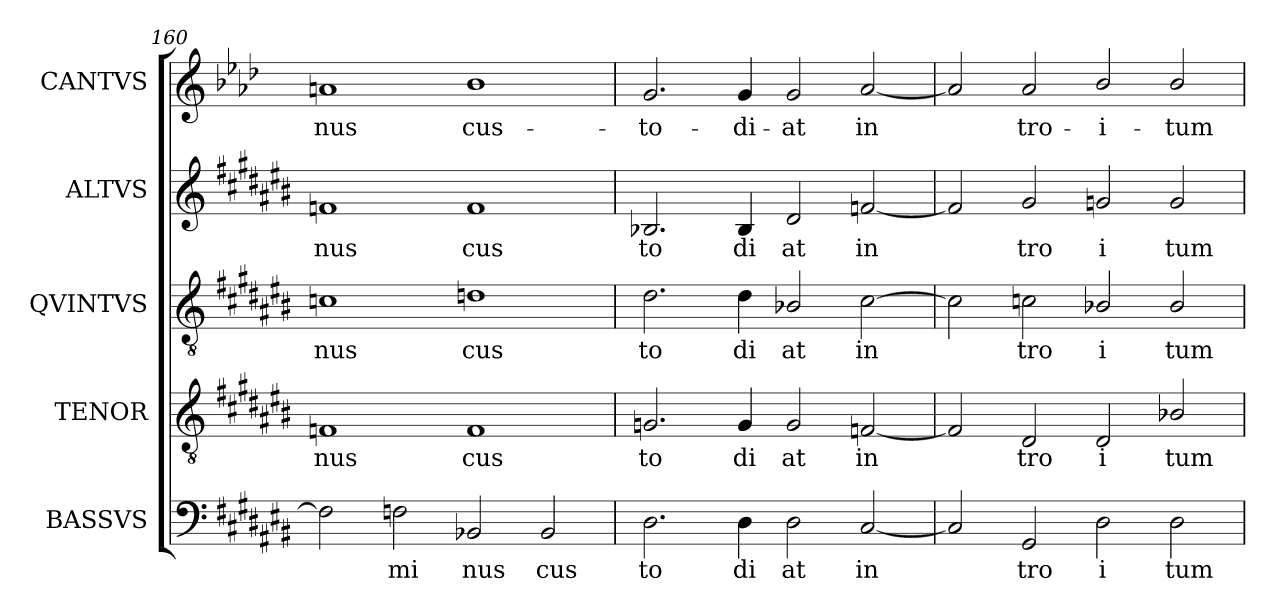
**kern	**text	**kern	**text	**kern	**text	**kern	**text	**kern	**text
*part5	*part5	*part4	*part4	*part3	*part3	*part2	*part2	*part1	*part1
*staff5	*staff5	*staff4	*staff4	*staff3	*staff3	*staff2	*staff2	*staff1	*staff1
*I"BASSVS	*	*I"TENOR	*	*I"QVINTVS	*	*I"ALTVS	*	*I"CANTVS	*
*clefF4	*	*clefGv2	*	*clefGv2	*	*clefG2	*	*clefG2	*
*ITrd-3c-5	*	*ITrd-3c-5	*	*ITrd-3c-5	*	*ITrd-3c-5	*	*	*
*k[f#c#g#d#a#e#b#]	*	*k[f#c#g#d#a#e#b#]	*	*k[f#c#g#d#a#e#b#]	*	*k[f#c#g#d#a#e#b#]	*	*k[b-e-a-d-]	*
*C#:	*	*C#:	*	*C#:	*	*C#:	*	*A-:	*
=160	=160	=160	=160	=160	=160	=160	=160	=160	=160
!	!LO:LY:b:cj	!	!LO:LY:b:cj	!	!LO:LY:b:cj	!	!LO:LY:b:cj	!	!LO:LY:b:cj
2B-\]	.	1B-	nus	1f	nus	1b-	nus	1an	-nus
!	!LO:LY:b:cj	!	!	!	!	!	!	!	!
2B-\	mi	.	.	.	.	.	.	.	.
!	!LO:LY:b:cj	!	!LO:LY:b:cj	!	!LO:LY:b:cj	!	!LO:LY:b:cj	!	!LO:LY:b:cj
2E-/	nus	1B-	cus	1gn	cus	1b-	cus	1b-	cus-
!	!LO:LY:b:cj	!	!	!	!	!	!	!	!
2E-/	cus	.	.	.	.	.	.	.	.
=161	=161	=161	=161	=161	=161	=161	=161	=161	=161
!	!LO:LY:b:cj	!	!LO:LY:b:cj	!	!LO:LY:b:cj	!	!LO:LY:b:cj	!	!LO:LY:b:cj
2.G#\	to	2.c/	to	2.g#\	to	2.e-/	to	2.g/	-to-
!	!LO:LY:b:cj	!	!LO:LY:b:cj	!	!LO:LY:b:cj	!	!LO:LY:b:cj	!	!LO:LY:b:cj
4G#\	di	4c/	di	4g#\	di	4e-/	di	4g/	-di-
!	!LO:LY:b:cj	!	!LO:LY:b:cj	!	!LO:LY:b:cj	!	!LO:LY:b:cj	!	!LO:LY:b:cj
2G#\	at	2c/	at	2e-/	at	2g#/	at	2g/	-at
!	!LO:LY:b:cj	!	!LO:LY:b:cj	!	!LO:LY:b:cj	!	!LO:LY:b:cj	!	!LO:LY:b:cj
[<2F#/	in	[<2B-/	in	[>2f#\	in	[<2b-/	in	[<2a-/	in-
=162	=162	=162	=162	=162	=162	=162	=162	=162	=162
!	!LO:LY:b:cj	!	!LO:LY:b:cj	!	!LO:LY:b:cj	!	!LO:LY:b:cj	!	!LO:LY:b:cj
2F#/]	.	2B-/]	.	2f#\]	.	2b-/]	.	2a-/]	--
!	!LO:LY:b:cj	!	!LO:LY:b:cj	!	!LO:LY:b:cj	!	!LO:LY:b:cj	!	!LO:LY:b:cj
2C#/	tro	2G#/	tro	2f\	tro	2cc#/	tro	2a-/	-tro-
!	!LO:LY:b:cj	!	!LO:LY:b:cj	!	!LO:LY:b:cj	!	!LO:LY:b:cj	!	!LO:LY:b:cj
2G#\	i	2G#/	i	2e-/	i	2cc/	i	2b-/	-i-
!	!LO:LY:b:cj	!	!LO:LY:b:cj	!	!LO:LY:b:cj	!	!LO:LY:b:cj	!	!LO:LY:b:cj
2G#\	tum	2e-/	tum	2e-/	tum	2cc/	tum	2b-/	-tum
=	=	=	=	=	=	=	=	=	=
*-	*-	*-	*-	*-	*-	*-	*-	*-	*-
